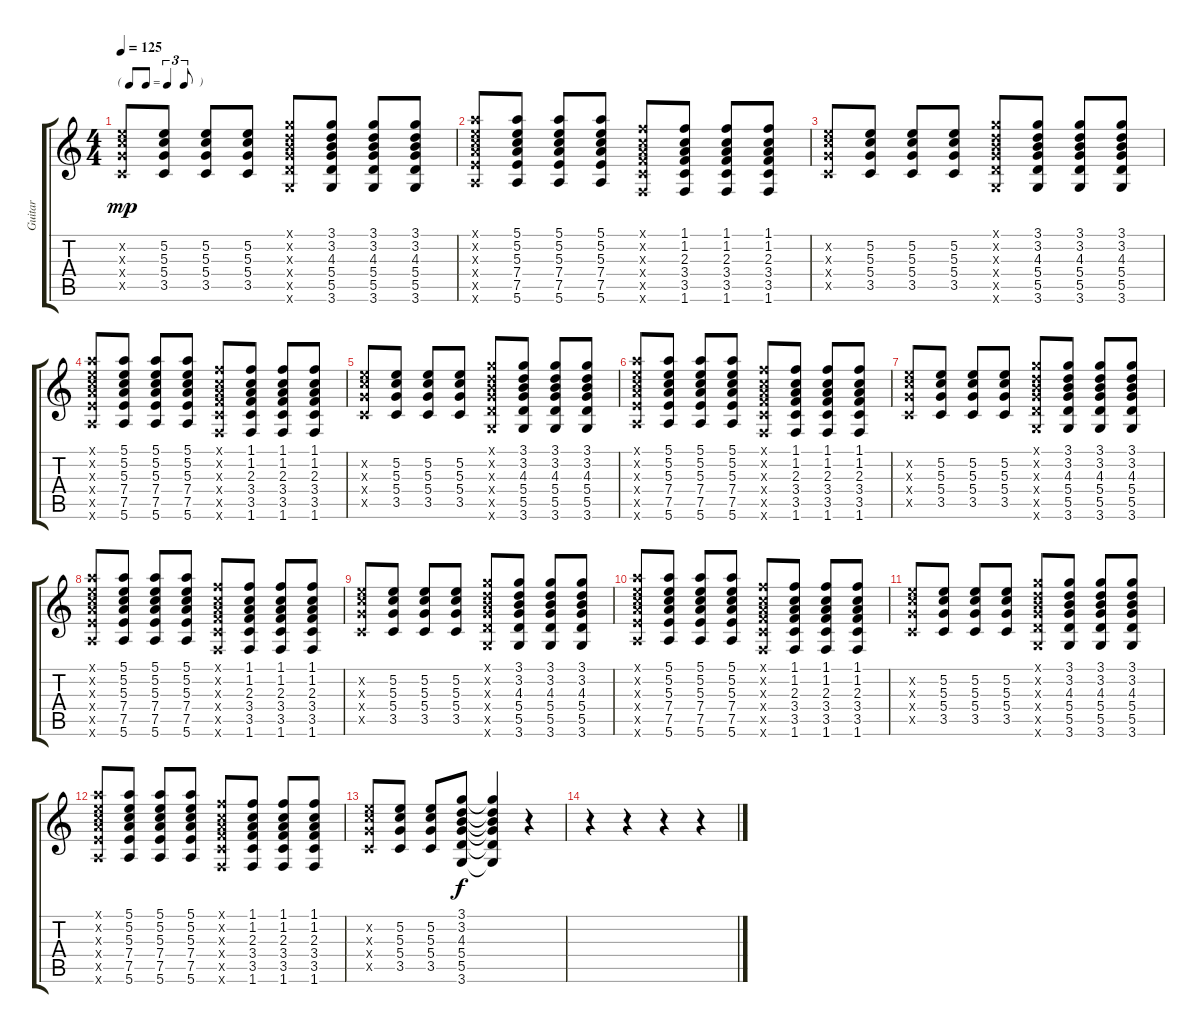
\track ("Guitar" "Guitar") {instrument electricguitarclean}
\staff {score tabs}
\tuning (E4 B3 G3 D3 A2 E2) {hide}
\ts (4 4)
\tf triplet8th
\tempo 125
\clef g2
\ks c
(5.2{x} 5.3{x} 5.4{x} 3.5{x}).8{dy mp} (5.2 5.3 5.4 3.5).8 (5.2 5.3 5.4 3.5).8 (5.2 5.3 5.4 3.5).8 (3.1{x} 3.2{x} 4.3{x} 5.4{x} 5.5{x} 3.6{x}).8 (3.1 3.2 4.3 5.4 5.5 3.6).8 (3.1 3.2 4.3 5.4 5.5 3.6).8 (3.1 3.2 4.3 5.4 5.5 3.6).8 |
(5.1{x} 5.2{x} 5.3{x} 7.4{x} 7.5{x} 5.6{x}).8 (5.1 5.2 5.3 7.4 7.5 5.6).8 (5.1 5.2 5.3 7.4 7.5 5.6).8 (5.1 5.2 5.3 7.4 7.5 5.6).8 (1.1{x} 1.2{x} 2.3{x} 3.4{x} 3.5{x} 1.6{x}).8 (1.1 1.2 2.3 3.4 3.5 1.6).8 (1.1 1.2 2.3 3.4 3.5 1.6).8 (1.1 1.2 2.3 3.4 3.5 1.6).8 |
(5.2{x} 5.3{x} 5.4{x} 3.5{x}).8 (5.2 5.3 5.4 3.5).8 (5.2 5.3 5.4 3.5).8 (5.2 5.3 5.4 3.5).8 (3.1{x} 3.2{x} 4.3{x} 5.4{x} 5.5{x} 3.6{x}).8 (3.1 3.2 4.3 5.4 5.5 3.6).8 (3.1 3.2 4.3 5.4 5.5 3.6).8 (3.1 3.2 4.3 5.4 5.5 3.6).8 |
(5.1{x} 5.2{x} 5.3{x} 7.4{x} 7.5{x} 5.6{x}).8 (5.1 5.2 5.3 7.4 7.5 5.6).8 (5.1 5.2 5.3 7.4 7.5 5.6).8 (5.1 5.2 5.3 7.4 7.5 5.6).8 (1.1{x} 1.2{x} 2.3{x} 3.4{x} 3.5{x} 1.6{x}).8 (1.1 1.2 2.3 3.4 3.5 1.6).8 (1.1 1.2 2.3 3.4 3.5 1.6).8 (1.1 1.2 2.3 3.4 3.5 1.6).8 |
(5.2{x} 5.3{x} 5.4{x} 3.5{x}).8 (5.2 5.3 5.4 3.5).8 (5.2 5.3 5.4 3.5).8 (5.2 5.3 5.4 3.5).8 (3.1{x} 3.2{x} 4.3{x} 5.4{x} 5.5{x} 3.6{x}).8 (3.1 3.2 4.3 5.4 5.5 3.6).8 (3.1 3.2 4.3 5.4 5.5 3.6).8 (3.1 3.2 4.3 5.4 5.5 3.6).8 |
(5.1{x} 5.2{x} 5.3{x} 7.4{x} 7.5{x} 5.6{x}).8 (5.1 5.2 5.3 7.4 7.5 5.6).8 (5.1 5.2 5.3 7.4 7.5 5.6).8 (5.1 5.2 5.3 7.4 7.5 5.6).8 (1.1{x} 1.2{x} 2.3{x} 3.4{x} 3.5{x} 1.6{x}).8 (1.1 1.2 2.3 3.4 3.5 1.6).8 (1.1 1.2 2.3 3.4 3.5 1.6).8 (1.1 1.2 2.3 3.4 3.5 1.6).8 |
(5.2{x} 5.3{x} 5.4{x} 3.5{x}).8 (5.2 5.3 5.4 3.5).8 (5.2 5.3 5.4 3.5).8 (5.2 5.3 5.4 3.5).8 (3.1{x} 3.2{x} 4.3{x} 5.4{x} 5.5{x} 3.6{x}).8 (3.1 3.2 4.3 5.4 5.5 3.6).8 (3.1 3.2 4.3 5.4 5.5 3.6).8 (3.1 3.2 4.3 5.4 5.5 3.6).8 |
(5.1{x} 5.2{x} 5.3{x} 7.4{x} 7.5{x} 5.6{x}).8 (5.1 5.2 5.3 7.4 7.5 5.6).8 (5.1 5.2 5.3 7.4 7.5 5.6).8 (5.1 5.2 5.3 7.4 7.5 5.6).8 (1.1{x} 1.2{x} 2.3{x} 3.4{x} 3.5{x} 1.6{x}).8 (1.1 1.2 2.3 3.4 3.5 1.6).8 (1.1 1.2 2.3 3.4 3.5 1.6).8 (1.1 1.2 2.3 3.4 3.5 1.6).8 |
(5.2{x} 5.3{x} 5.4{x} 3.5{x}).8 (5.2 5.3 5.4 3.5).8 (5.2 5.3 5.4 3.5).8 (5.2 5.3 5.4 3.5).8 (3.1{x} 3.2{x} 4.3{x} 5.4{x} 5.5{x} 3.6{x}).8 (3.1 3.2 4.3 5.4 5.5 3.6).8 (3.1 3.2 4.3 5.4 5.5 3.6).8 (3.1 3.2 4.3 5.4 5.5 3.6).8 |
(5.1{x} 5.2{x} 5.3{x} 7.4{x} 7.5{x} 5.6{x}).8 (5.1 5.2 5.3 7.4 7.5 5.6).8 (5.1 5.2 5.3 7.4 7.5 5.6).8 (5.1 5.2 5.3 7.4 7.5 5.6).8 (1.1{x} 1.2{x} 2.3{x} 3.4{x} 3.5{x} 1.6{x}).8 (1.1 1.2 2.3 3.4 3.5 1.6).8 (1.1 1.2 2.3 3.4 3.5 1.6).8 (1.1 1.2 2.3 3.4 3.5 1.6).8 |
(5.2{x} 5.3{x} 5.4{x} 3.5{x}).8 (5.2 5.3 5.4 3.5).8 (5.2 5.3 5.4 3.5).8 (5.2 5.3 5.4 3.5).8 (3.1{x} 3.2{x} 4.3{x} 5.4{x} 5.5{x} 3.6{x}).8 (3.1 3.2 4.3 5.4 5.5 3.6).8 (3.1 3.2 4.3 5.4 5.5 3.6).8 (3.1 3.2 4.3 5.4 5.5 3.6).8 |
(5.1{x} 5.2{x} 5.3{x} 7.4{x} 7.5{x} 5.6{x}).8 (5.1 5.2 5.3 7.4 7.5 5.6).8 (5.1 5.2 5.3 7.4 7.5 5.6).8 (5.1 5.2 5.3 7.4 7.5 5.6).8 (1.1{x} 1.2{x} 2.3{x} 3.4{x} 3.5{x} 1.6{x}).8 (1.1 1.2 2.3 3.4 3.5 1.6).8 (1.1 1.2 2.3 3.4 3.5 1.6).8 (1.1 1.2 2.3 3.4 3.5 1.6).8 |
(5.2{x} 5.3{x} 5.4{x} 3.5{x}).8 (5.2 5.3 5.4 3.5).8 (5.2 5.3 5.4 3.5).8 (3.1 3.2 4.3 5.4 5.5 3.6).8{dy f} (3.1{t} 3.2{t} 4.3{t} 5.4{t} 5.5{t} 3.6{t}).4 r.4 |
r.4 r.4 r.4 r.4
